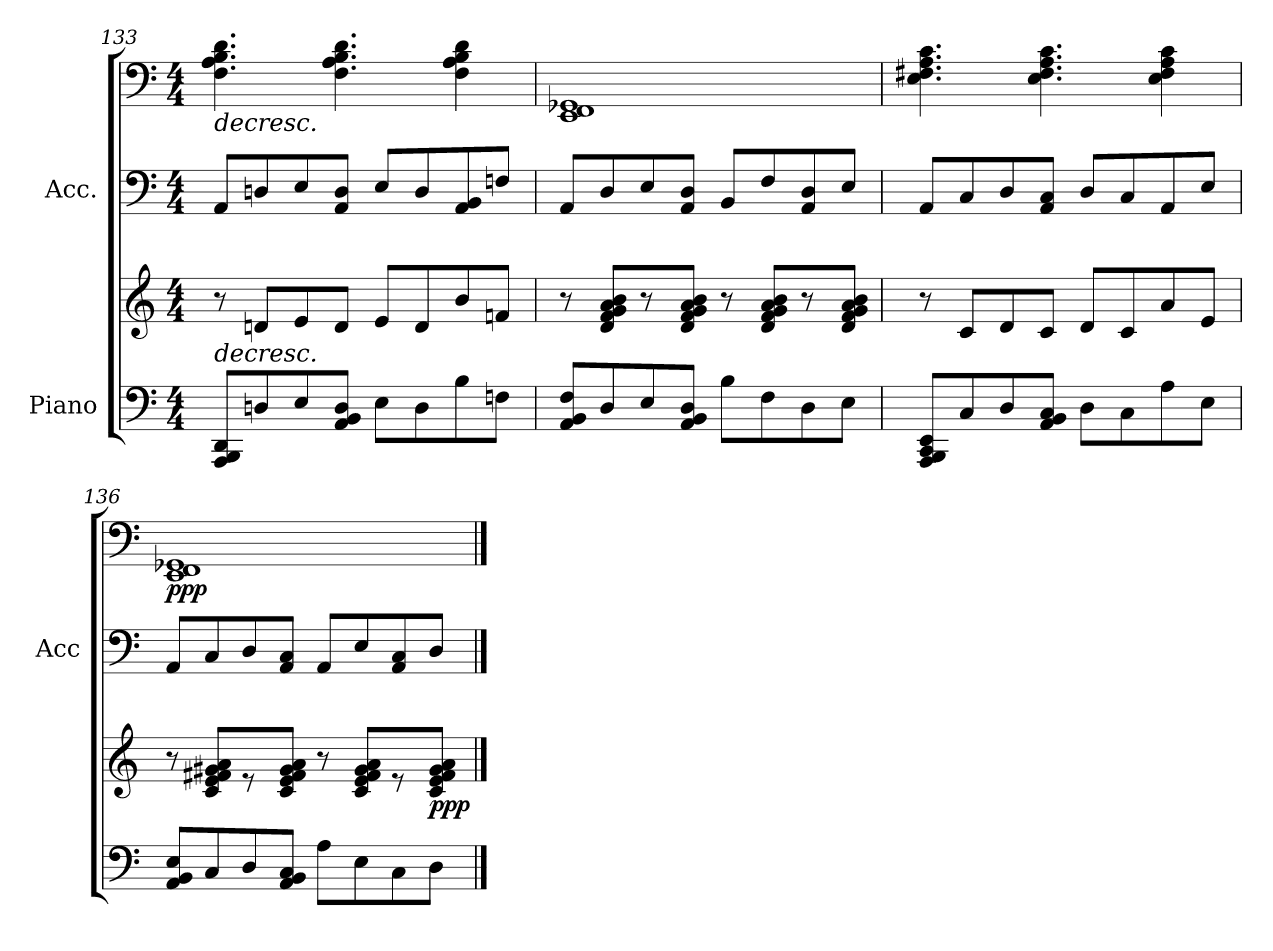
**kern	**kern	**dynam	**kern	**kern	**dynam
*part2	*part2	*part2	*part1	*part1	*part1
*staff4	*staff3	*staff3/4	*staff2	*staff1	*staff1/2
*I"Piano	*	*	*I"Acc.	*	*
*	*	*	*I'Acc	*	*
!!LO:LB:g=z
*clefF4	*clefG2	*	*clefF4	*clefF4	*
*k[]	*k[]	*	*k[]	*k[]	*
*M4/4	*M4/4	*	*M4/4	*M4/4	*
=133	=133	=133	=133	=133	=133
!	!	!LO:HP:b	!	!	!LO:HP:b
8AAA/ 8BBB/ 8DD/L	8r	>	8AA/L	4.F\ 4.A\ 4.B\ 4.d\	>
8Dn/	8dn/L	.	8Dn/	.	.
8E/	8e/	.	8E/	.	.
8AA/ 8BB/ 8D/J	8d/J	.	8AA/ 8D/J	4.F\ 4.A\ 4.B\ 4.d\	.
8E\L	8e/L	.	8E/L	.	.
8D\	8d/	.	8D/	.	.
8B\	8b/	.	8AA/ 8BB/	4F\ 4A\ 4B\ 4d\	.
8Fn\J	8fn/J	.	8Fn/J	.	.
=134	=134	=134	=134	=134	=134
8AA/ 8BB/ 8F/L	8r	.	8AA/L	1EE 1FF 1GG-X	.
8D/	8d/ 8f/ 8g/ 8a/ 8b/L	.	8D/	.	.
8E/	8r	.	8E/	.	.
8AA/ 8BB/ 8D/J	8d/ 8f/ 8g/ 8a/ 8b/J	.	8AA/ 8D/J	.	.
8B\L	8r	.	8BB/L	.	.
8F\	8d/ 8f/ 8g/ 8a/ 8b/L	.	8F/	.	.
8D\	8r	.	8AA/ 8D/	.	.
8E\J	8d/ 8f/ 8g/ 8a/ 8b/J	.	8E/J	.	.
=135	=135	=135	=135	=135	=135
8AAA/ 8BBB/ 8CC/ 8EE/L	8r	.	8AA/L	4.E\ 4.F#X\ 4.A\ 4.c\	.
8C/	8c/L	.	8C/	.	.
8D/	8d/	.	8D/	.	.
8AA/ 8BB/ 8C/J	8c/J	.	8AA/ 8C/J	4.E\ 4.F#\ 4.A\ 4.c\	.
8D\L	8d/L	.	8D/L	.	.
8C\	8c/	.	8C/	.	.
8A\	8a/	.	8AA/	4E\ 4F#\ 4A\ 4c\	.
8E\J	8e/J	.	8E/J	.	.
=136	=136	=136	=136	=136	=136
!	!	!	!	!	!LO:DY:b
8AA/ 8BB/ 8E/L	8r	.	8AA/L	1EE 1FF 1GG-X	ppp
8C/	8c/ 8e/ 8f#X/ 8g#X/ 8a/L	.	8C/	.	.
8D/	8r	.	8D/	.	.
8AA/ 8BB/ 8C/J	8c/ 8e/ 8f#/ 8g#/ 8a/J	.	8AA/ 8C/J	.	.
8A\L	8r	.	8AA/L	.	.
8E\	8c/ 8e/ 8f#/ 8g#/ 8a/L	.	8E/	.	.
8C\	8r	.	8AA/ 8C/	.	.
!	!	!LO:DY:b	!	!	!
8D\J	8c/ 8e/ 8f#/ 8g#/ 8a/J	ppp	8D/J	.	.
.	.	]	.	.	]
==	==	==	==	==	==
*-	*-	*-	*-	*-	*-
